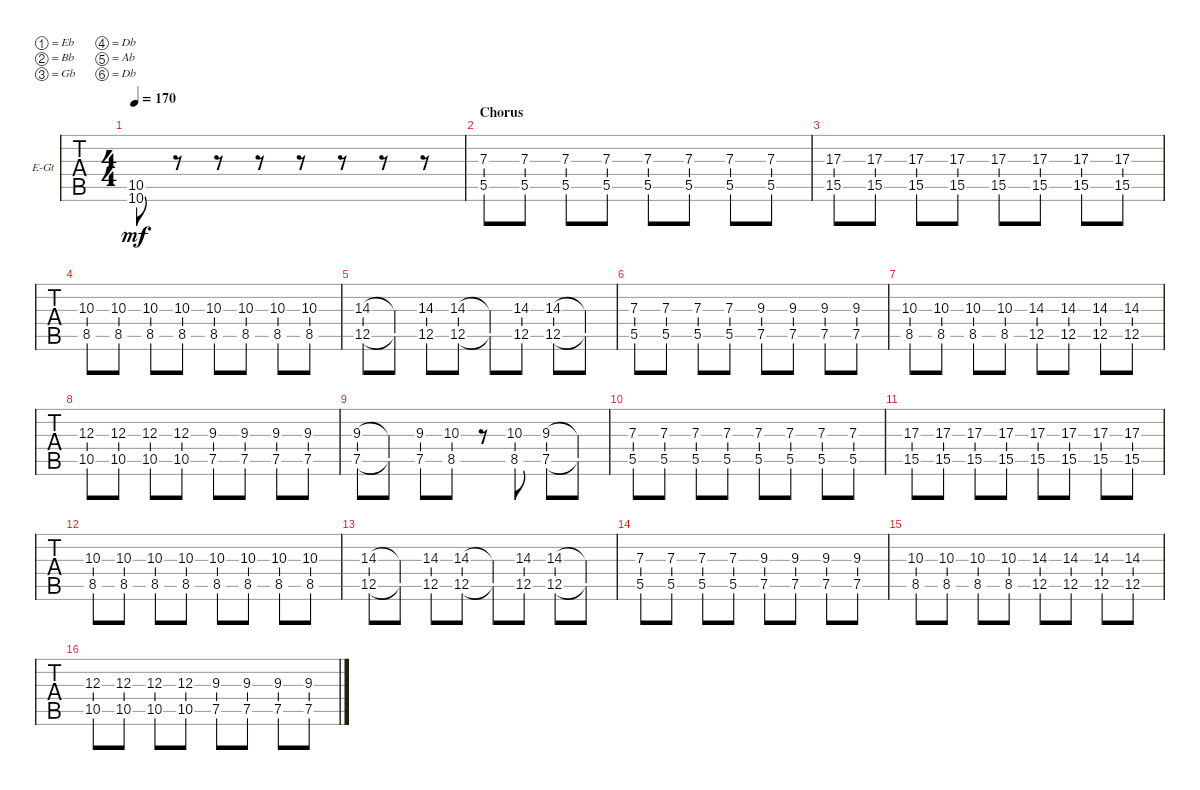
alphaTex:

\defaultSystemsLayout 4
\bracketExtendMode groupsimilarinstruments
\firstSystemTrackNameOrientation horizontal
\otherSystemsTrackNameOrientation horizontal
\track ("Guitar 1" "E-Gt") {instrument distortionguitar}
\staff {tabs}
\tuning (Eb4 Bb3 Gb3 Db3 Ab2 Db2)
\ts (4 4)
\tempo 170
\clef g2
\ks c
(10.6 10.5).8{dy mf} r.8 r.8 r.8 r.8 r.8 r.8 r.8 |
\section ("" "Chorus")
(5.5 7.3).8 (5.5 7.3).8 (5.5 7.3).8 (5.5 7.3).8 (5.5 7.3).8 (5.5 7.3).8 (5.5 7.3).8 (5.5 7.3).8 |
(15.5 17.3).8 (15.5 17.3).8 (15.5 17.3).8 (15.5 17.3).8 (15.5 17.3).8 (15.5 17.3).8 (15.5 17.3).8 (15.5 17.3).8 |
(8.5 10.3).8 (8.5 10.3).8 (8.5 10.3).8 (8.5 10.3).8 (8.5 10.3).8 (8.5 10.3).8 (8.5 10.3).8 (8.5 10.3).8 |
(12.5 14.3).8 (12.5{t} 14.3{t}).8 (12.5 14.3).8 (12.5 14.3).8 (12.5{t} 14.3{t}).8 (12.5 14.3).8 (12.5 14.3).8 (12.5{t} 14.3{t}).8 |
(5.5 7.3).8 (5.5 7.3).8 (5.5 7.3).8 (5.5 7.3).8 (7.5 9.3).8 (7.5 9.3).8 (7.5 9.3).8 (7.5 9.3).8 |
(8.5 10.3).8 (8.5 10.3).8 (8.5 10.3).8 (8.5 10.3).8 (12.5 14.3).8 (12.5 14.3).8 (12.5 14.3).8 (12.5 14.3).8 |
(10.5 12.3).8 (10.5 12.3).8 (10.5 12.3).8 (10.5 12.3).8 (7.5 9.3).8 (7.5 9.3).8 (7.5 9.3).8 (7.5 9.3).8 |
(7.5 9.3).8 (7.5{t} 9.3{t}).8 (7.5 9.3).8 (8.5 10.3).8 r.8 (8.5 10.3).8 (7.5 9.3).8 (7.5{t} 9.3{t}).8 |
(5.5 7.3).8 (5.5 7.3).8 (5.5 7.3).8 (5.5 7.3).8 (5.5 7.3).8 (5.5 7.3).8 (5.5 7.3).8 (5.5 7.3).8 |
(15.5 17.3).8 (15.5 17.3).8 (15.5 17.3).8 (15.5 17.3).8 (15.5 17.3).8 (15.5 17.3).8 (15.5 17.3).8 (15.5 17.3).8 |
(8.5 10.3).8 (8.5 10.3).8 (8.5 10.3).8 (8.5 10.3).8 (8.5 10.3).8 (8.5 10.3).8 (8.5 10.3).8 (8.5 10.3).8 |
(12.5 14.3).8 (12.5{t} 14.3{t}).8 (12.5 14.3).8 (12.5 14.3).8 (12.5{t} 14.3{t}).8 (12.5 14.3).8 (12.5 14.3).8 (12.5{t} 14.3{t}).8 |
(5.5 7.3).8 (5.5 7.3).8 (5.5 7.3).8 (5.5 7.3).8 (7.5 9.3).8 (7.5 9.3).8 (7.5 9.3).8 (7.5 9.3).8 |
(8.5 10.3).8 (8.5 10.3).8 (8.5 10.3).8 (8.5 10.3).8 (12.5 14.3).8 (12.5 14.3).8 (12.5 14.3).8 (12.5 14.3).8 |
(10.5 12.3).8 (10.5 12.3).8 (10.5 12.3).8 (10.5 12.3).8 (7.5 9.3).8 (7.5 9.3).8 (7.5 9.3).8 (7.5 9.3).8
